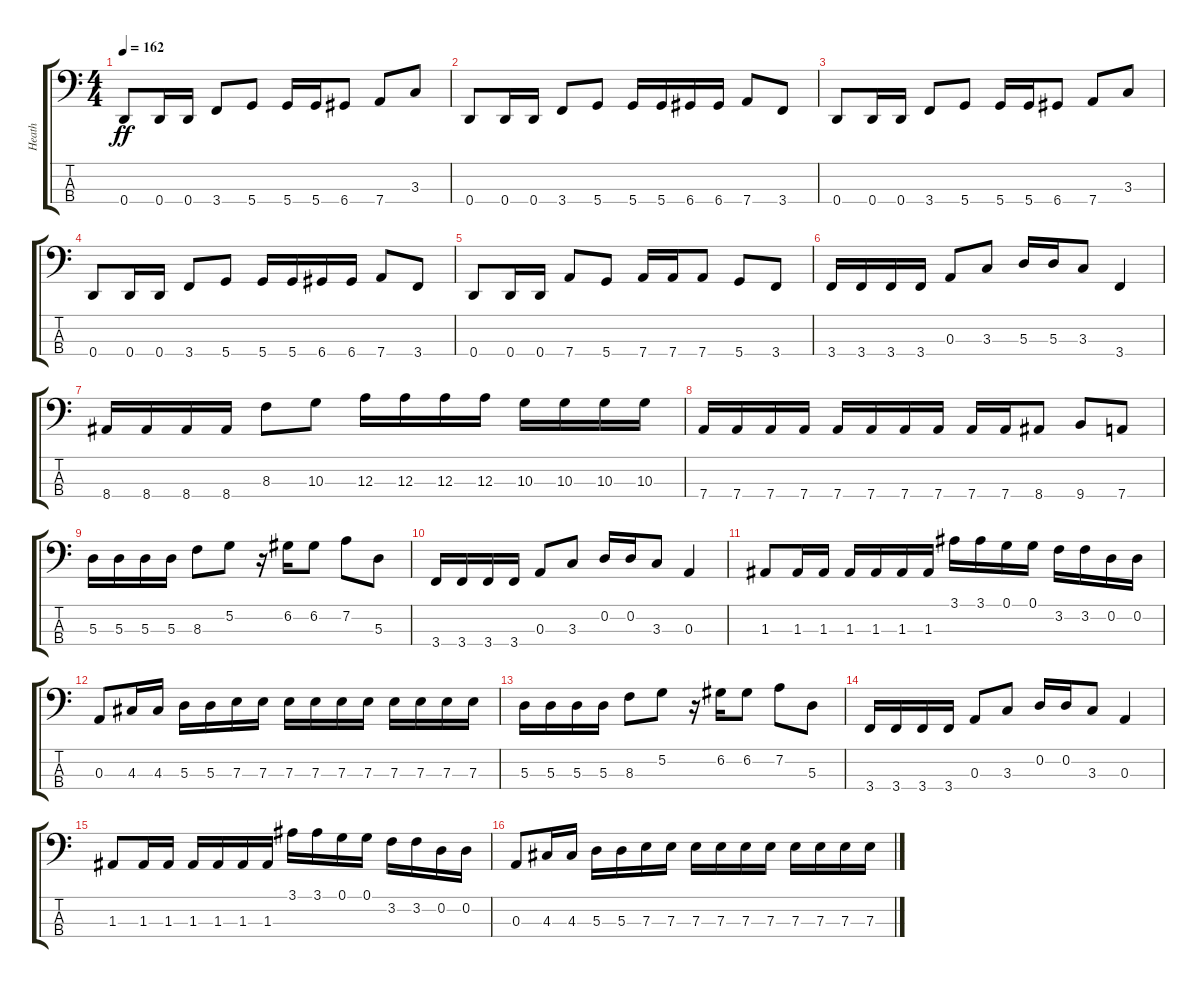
\track ("Heath" "Heath") {instrument electricbassfinger}
\staff {score tabs}
\tuning (G2 D2 A1 D1) {hide}
\ts (4 4)
\tempo 162
\clef f4
\ks c
0.4.8{dy ff} 0.4.16 0.4.16 3.4.8 5.4.8 5.4.16 5.4.16 6.4.8 7.4.8 3.3.8 |
0.4.8 0.4.16 0.4.16 3.4.8 5.4.8 5.4.16 5.4.16 6.4.16 6.4.16 7.4.8 3.4.8 |
0.4.8 0.4.16 0.4.16 3.4.8 5.4.8 5.4.16 5.4.16 6.4.8 7.4.8 3.3.8 |
0.4.8 0.4.16 0.4.16 3.4.8 5.4.8 5.4.16 5.4.16 6.4.16 6.4.16 7.4.8 3.4.8 |
0.4.8 0.4.16 0.4.16 7.4.8 5.4.8 7.4.16 7.4.16 7.4.8 5.4.8 3.4.8 |
3.4.16 3.4.16 3.4.16 3.4.16 0.3.8 3.3.8 5.3.16 5.3.16 3.3.8 3.4.4 |
8.4.16 8.4.16 8.4.16 8.4.16 8.3.8 10.3.8 12.3.16 12.3.16 12.3.16 12.3.16 10.3.16 10.3.16 10.3.16 10.3.16 |
7.4.16 7.4.16 7.4.16 7.4.16 7.4.16 7.4.16 7.4.16 7.4.16 7.4.16 7.4.16 8.4.8 9.4.8 7.4.8 |
5.3.16 5.3.16 5.3.16 5.3.16 8.3.8 5.2.8 r.16 6.2.16 6.2.8 7.2.8 5.3.8 |
3.4.16 3.4.16 3.4.16 3.4.16 0.3.8 3.3.8 0.2.16 0.2.16 3.3.8 0.3.4 |
1.3.8 1.3.16 1.3.16 1.3.16 1.3.16 1.3.16 1.3.16 3.1.16 3.1.16 0.1.16 0.1.16 3.2.16 3.2.16 0.2.16 0.2.16 |
0.3.8 4.3.16 4.3.16 5.3.16 5.3.16 7.3.16 7.3.16 7.3.16 7.3.16 7.3.16 7.3.16 7.3.16 7.3.16 7.3.16 7.3.16 |
5.3.16 5.3.16 5.3.16 5.3.16 8.3.8 5.2.8 r.16 6.2.16 6.2.8 7.2.8 5.3.8 |
3.4.16 3.4.16 3.4.16 3.4.16 0.3.8 3.3.8 0.2.16 0.2.16 3.3.8 0.3.4 |
1.3.8 1.3.16 1.3.16 1.3.16 1.3.16 1.3.16 1.3.16 3.1.16 3.1.16 0.1.16 0.1.16 3.2.16 3.2.16 0.2.16 0.2.16 |
0.3.8 4.3.16 4.3.16 5.3.16 5.3.16 7.3.16 7.3.16 7.3.16 7.3.16 7.3.16 7.3.16 7.3.16 7.3.16 7.3.16 7.3.16
